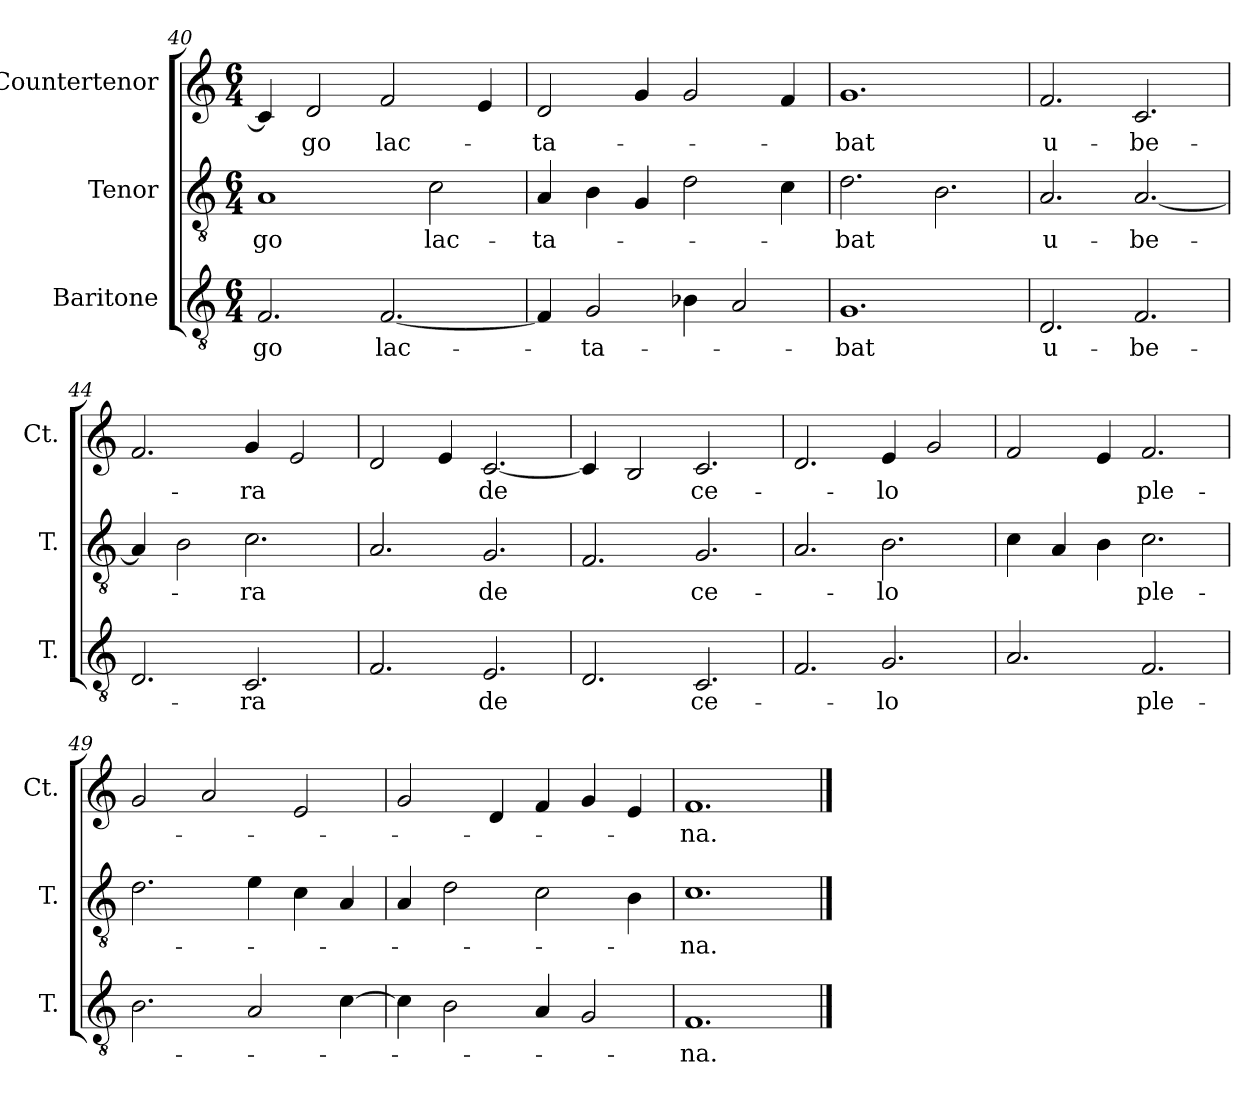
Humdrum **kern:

**kern	**text	**kern	**text	**kern	**text
*part3	*part3	*part2	*part2	*part1	*part1
*staff3	*staff3	*staff2	*staff2	*staff1	*staff1
*I"Baritone	*	*I"Tenor	*	*I"Countertenor	*
*I'T.	*	*I'T.	*	*I'Ct.	*
*clefGv2	*	*clefGv2	*	*clefG2	*
*ITrd7c12	*	*ITrd7c12	*	*	*
*k[]	*	*k[]	*	*k[]	*
*C:	*	*C:	*	*C:	*
*M6/4	*	*M6/4	*	*M6/4	*
=40	=40	=40	=40	=40	=40
!	!LO:LY:b:color=#000000	!	!	!	!
!	!	!	!LO:LY:b:color=#000000	!	!
2.FFi/	-go	1AAi	-go	4ci/]	.
!	!	!	!	!	!LO:LY:b:color=#000000
.	.	.	.	2di/	-go
!	!LO:LY:b:color=#000000	!	!	!	!
!	!	!	!	!	!LO:LY:b:color=#000000
[2.FFi/	lac-	.	.	2fi/	lac-
!	!	!	!LO:LY:b:color=#000000	!	!
.	.	2Ci\	lac-	.	.
.	.	.	.	4ei/	.
!!LO:PB:g=z
=41	=41	=41	=41	=41	=41
!	!	!	!LO:LY:b:color=#000000	!	!
!	!	!	!	!	!LO:LY:b:color=#000000
4FFi/]	.	4AAi/	-ta-	2di/	-ta-
!	!LO:LY:b:color=#000000	!	!	!	!
2GGi/	-ta-	4BBi\	.	.	.
.	.	4GGi/	.	4gi/	.
4BB-Xi\	.	2Di\	.	2gi/	.
2AAi/	.	.	.	.	.
.	.	4Ci\	.	4fi/	.
=42	=42	=42	=42	=42	=42
!	!LO:LY:b:color=#000000	!	!	!	!
!	!	!	!LO:LY:b:color=#000000	!	!
!	!	!	!	!	!LO:LY:b:color=#000000
1.GGi	-bat	2.Di\	-bat	1.gi	-bat
.	.	2.BBi\	.	.	.
=43	=43	=43	=43	=43	=43
!	!LO:LY:b:color=#000000	!	!	!	!
!	!	!	!LO:LY:b:color=#000000	!	!
!	!	!	!	!	!LO:LY:b:color=#000000
2.DDi/	u-	2.AAi/	u-	2.fi/	u-
!	!LO:LY:b:color=#000000	!	!	!	!
!	!	!	!LO:LY:b:color=#000000	!	!
!	!	!	!	!	!LO:LY:b:color=#000000
2.FFi/	-be-	[2.AAi/	-be-	2.ci/	-be-
=44	=44	=44	=44	=44	=44
2.DDi/	.	4AAi/]	.	2.fi/	.
.	.	2BBi\	.	.	.
!	!LO:LY:b:color=#000000	!	!	!	!
!	!	!	!LO:LY:b:color=#000000	!	!
!	!	!	!	!	!LO:LY:b:color=#000000
2.CCi/	-ra	2.Ci\	-ra	4gi/	-ra
.	.	.	.	2ei/	.
=45	=45	=45	=45	=45	=45
2.FFi/	.	2.AAi/	.	2di/	.
.	.	.	.	4ei/	.
!	!LO:LY:b:color=#000000	!	!	!	!
!	!	!	!LO:LY:b:color=#000000	!	!
!	!	!	!	!	!LO:LY:b:color=#000000
2.EEi/	de	2.GGi/	de	[2.ci/	de
!!LO:LB:g=z
=46	=46	=46	=46	=46	=46
2.DDi/	.	2.FFi/	.	4ci/]	.
.	.	.	.	2Bi/	.
!	!LO:LY:b:color=#000000	!	!	!	!
!	!	!	!LO:LY:b:color=#000000	!	!
!	!	!	!	!	!LO:LY:b:color=#000000
2.CCi/	ce-	2.GGi/	ce-	2.ci/	ce-
=47	=47	=47	=47	=47	=47
2.FFi/	.	2.AAi/	.	2.di/	.
!	!LO:LY:b:color=#000000	!	!	!	!
!	!	!	!LO:LY:b:color=#000000	!	!
!	!	!	!	!	!LO:LY:b:color=#000000
2.GGi/	-lo	2.BBi\	-lo	4ei/	-lo
.	.	.	.	2gi/	.
=48	=48	=48	=48	=48	=48
2.AAi/	.	4Ci\	.	2fi/	.
.	.	4AAi/	.	.	.
.	.	4BBi\	.	4ei/	.
!	!LO:LY:b:color=#000000	!	!	!	!
!	!	!	!LO:LY:b:color=#000000	!	!
!	!	!	!	!	!LO:LY:b:color=#000000
2.FFi/	ple-	2.Ci\	ple-	2.fi/	ple-
!!LO:LB:g=z
=49	=49	=49	=49	=49	=49
2.BBi\	.	2.Di\	.	2gi/	.
.	.	.	.	2ai/	.
2AAi/	.	4Ei\	.	.	.
.	.	4Ci\	.	2ei/	.
[4Ci\	.	4AAi/	.	.	.
=50	=50	=50	=50	=50	=50
4Ci\]	.	4AAi/	.	2gi/	.
2BBi\	.	2Di\	.	.	.
.	.	.	.	4di/	.
4AAi/	.	2Ci\	.	4fi/	.
2GGi/	.	.	.	4gi/	.
.	.	4BBi\	.	4ei/	.
=51	=51	=51	=51	=51	=51
!	!LO:LY:b:color=#000000	!	!	!	!
!	!	!	!LO:LY:b:color=#000000	!	!
!	!	!	!	!	!LO:LY:b:color=#000000
1.FFi	-na.	1.Ci	-na.	1.fi	-na.
==	==	==	==	==	==
*-	*-	*-	*-	*-	*-
